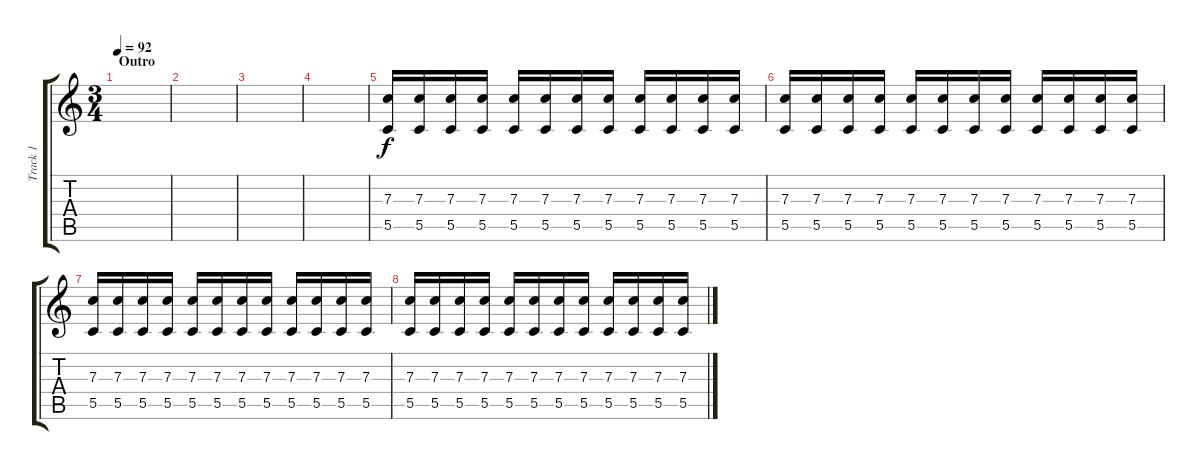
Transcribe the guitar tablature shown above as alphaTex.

\track ("Track 1" "Track 1") {instrument acousticguitarsteel}
\staff {score tabs}
\tuning (D4 A3 F3 C3 G2 C2) {hide}
\ts (3 4)
\section ("" "Outro")
\tempo 92
\clef g2
\ks c
|
|
|
|
(7.3 5.5).16 (7.3 5.5).16 (7.3 5.5).16 (7.3 5.5).16 (7.3 5.5).16 (7.3 5.5).16 (7.3 5.5).16 (7.3 5.5).16 (7.3 5.5).16 (7.3 5.5).16 (7.3 5.5).16 (7.3 5.5).16 |
(7.3 5.5).16 (7.3 5.5).16 (7.3 5.5).16 (7.3 5.5).16 (7.3 5.5).16 (7.3 5.5).16 (7.3 5.5).16 (7.3 5.5).16 (7.3 5.5).16 (7.3 5.5).16 (7.3 5.5).16 (7.3 5.5).16 |
(7.3 5.5).16 (7.3 5.5).16 (7.3 5.5).16 (7.3 5.5).16 (7.3 5.5).16 (7.3 5.5).16 (7.3 5.5).16 (7.3 5.5).16 (7.3 5.5).16 (7.3 5.5).16 (7.3 5.5).16 (7.3 5.5).16 |
(7.3 5.5).16 (7.3 5.5).16 (7.3 5.5).16 (7.3 5.5).16 (7.3 5.5).16 (7.3 5.5).16 (7.3 5.5).16 (7.3 5.5).16 (7.3 5.5).16 (7.3 5.5).16 (7.3 5.5).16 (7.3 5.5).16
